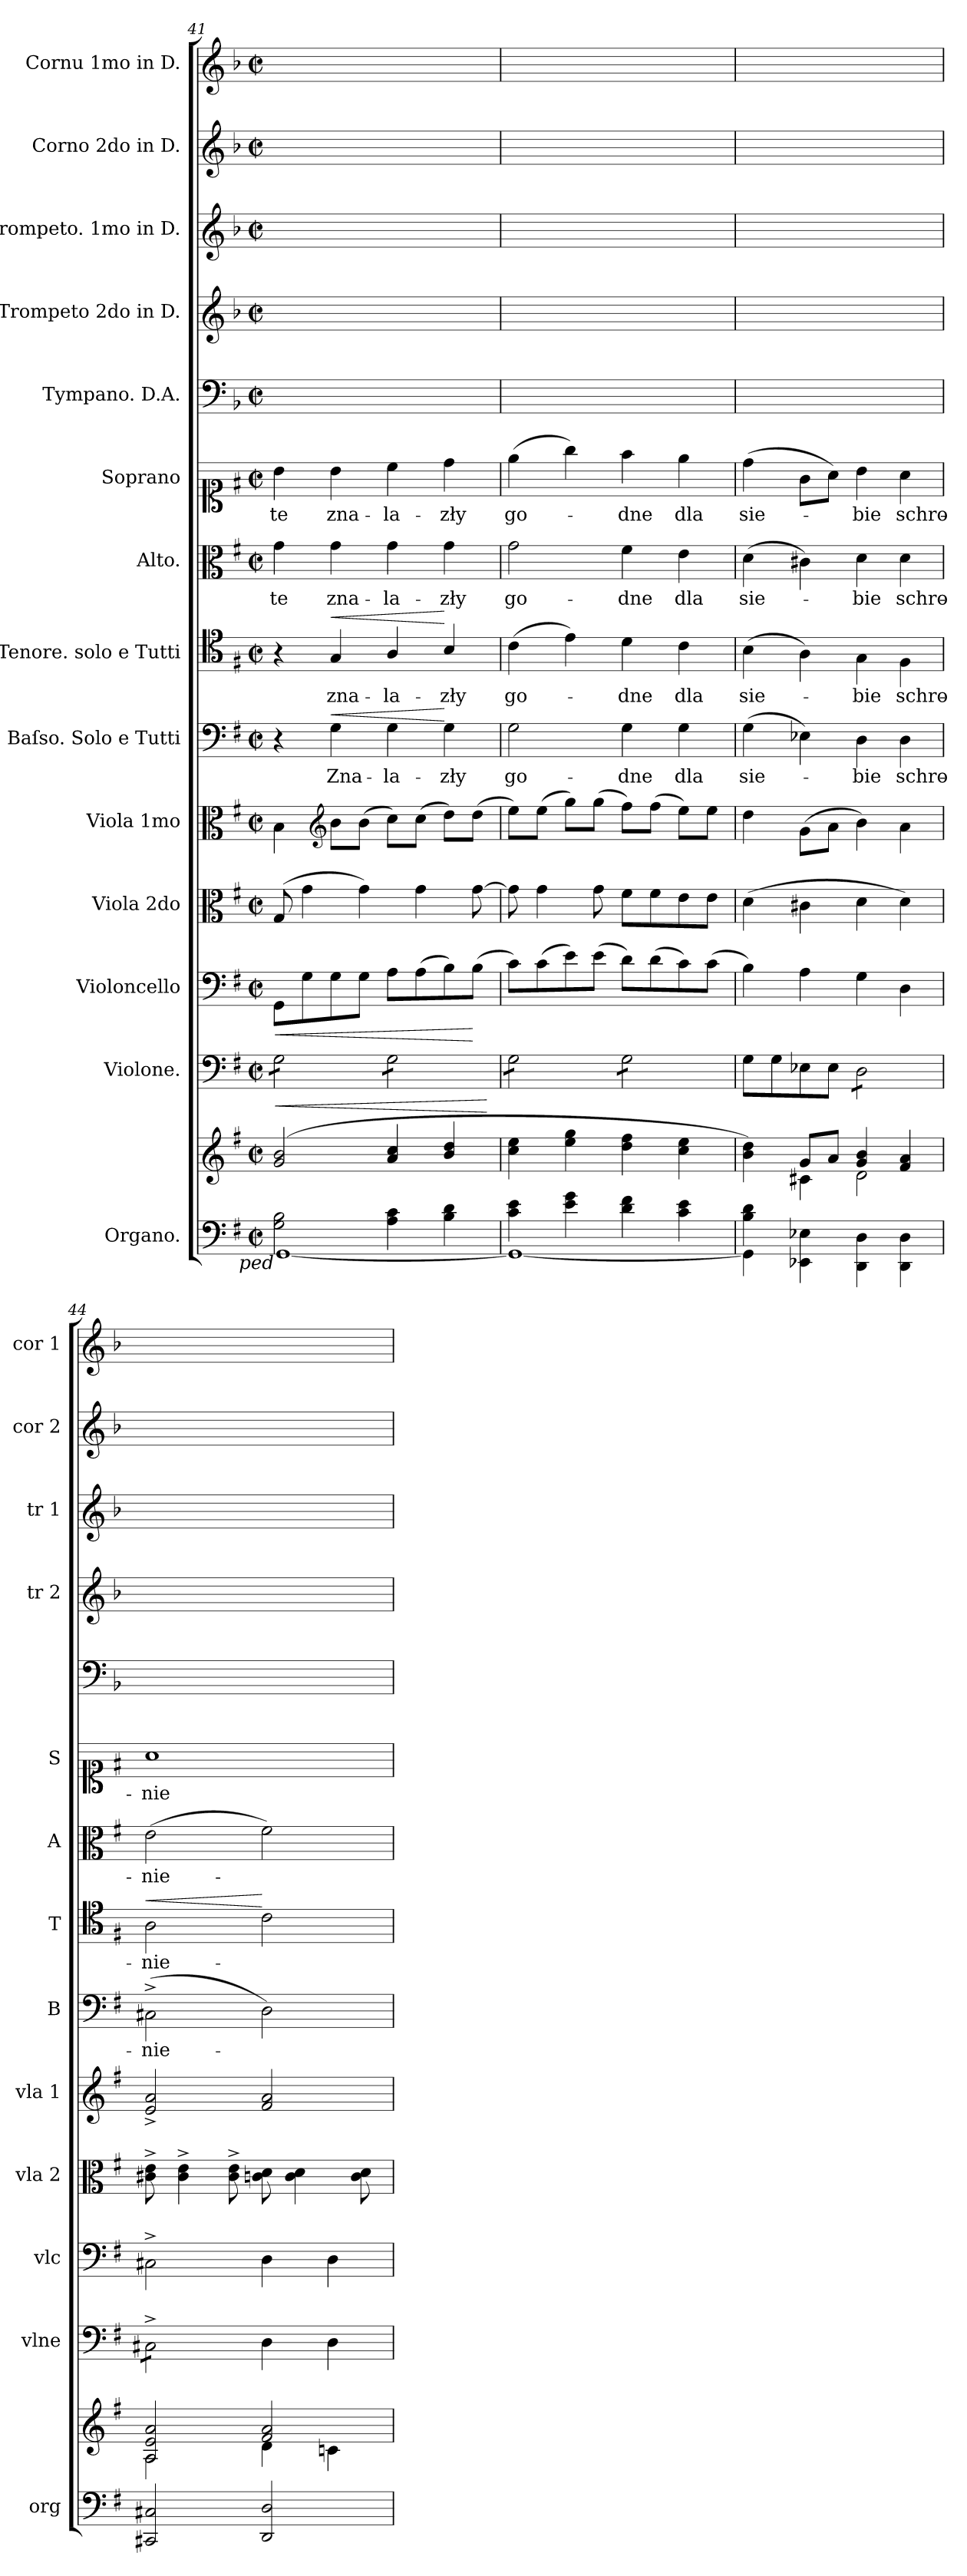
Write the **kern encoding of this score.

**kern	**kern	**dynam	**kern	**kern	**dynam	**kern	**kern	**kern	**text	**dynam	**kern	**text	**dynam	**kern	**text	**kern	**text	**kern	**kern	**kern	**kern	**kern
*part14	*part14	*part14	*part13	*part12	*part12	*part11	*part10	*part9	*part9	*part9	*part8	*part8	*part8	*part7	*part7	*part6	*part6	*part5	*part4	*part3	*part2	*part1
*staff15	*staff14	*staff14/15	*staff13	*staff12	*staff12	*staff11	*staff10	*staff9	*staff9	*staff9	*staff8	*staff8	*staff8	*staff7	*staff7	*staff6	*staff6	*staff5	*staff4	*staff3	*staff2	*staff1
*I"Organo.	*	*	*I"Violone.	*I"Violoncello	*	*I"Viola 2do	*I"Viola 1mo	*I"Baſso. Solo e Tutti	*	*	*I"Tenore. solo e Tutti	*	*	*I"Alto.	*	*I"Soprano	*	*I"Tympano. D.A.	*I"Trompeto 2do in D.	*I"Trompeto. 1mo in D.	*I"Corno 2do in D.	*I"Cornu 1mo in D.
*I'org	*	*	*I'vlne	*I'vlc	*	*I'vla 2	*I'vla 1	*I'B	*	*	*I'T	*	*	*I'A	*	*I'S	*	*	*I'tr 2	*I'tr 1	*I'cor 2	*I'cor 1
*clefF4	*clefG2	*	*clefF4	*clefF4	*	*clefC3	*clefC3	*clefF4	*	*	*clefC4	*	*	*clefC3	*	*clefC1	*	*clefF4	*clefG2	*clefG2	*clefG2	*clefG2
*	*	*	*	*	*	*	*	*	*	*	*	*	*	*	*	*	*	*ITrd-1c-2	*ITrd-1c-2	*ITrd-1c-2	*ITrd-1c-2	*ITrd-1c-2
*k[f#]	*k[f#]	*	*k[f#]	*k[f#]	*	*k[f#]	*k[f#]	*k[f#]	*	*	*k[f#]	*	*	*k[f#]	*	*k[f#]	*	*k[f#]	*k[f#]	*k[f#]	*k[f#]	*k[f#]
*G:	*G:	*	*G:	*G:	*	*G:	*G:	*G:	*	*	*G:	*	*	*G:	*	*G:	*	*G:	*G:	*G:	*G:	*G:
*M2/2	*M2/2	*	*M2/2	*M2/2	*	*M2/2	*M2/2	*M2/2	*	*	*M2/2	*	*	*M2/2	*	*M2/2	*	*M2/2	*M2/2	*M2/2	*M2/2	*M2/2
*met(c|)	*met(c|)	*	*met(c|)	*met(c|)	*	*met(c|)	*met(c|)	*met(c|)	*	*	*met(c|)	*	*	*met(c|)	*	*met(c|)	*	*met(c|)	*met(c|)	*met(c|)	*met(c|)	*met(c|)
=41	=41	=41	=41	=41	=41	=41	=41	=41	=41	=41	=41	=41	=41	=41	=41	=41	=41	=41	=41	=41	=41	=41
*^	*	*	*	*	*	*	*	*	*	*	*	*	*	*	*	*	*	*	*	*	*	*
!	!	!	!	!LO:TX:a:i:t=Colarco	!	!	!	!	!	!	!	!	!	!	!	!	!	!	!	!	!	!	!
!LO:TX:b:i:rj:t=ped	!	!	!	!	!	!	!	!	!	!	!	!	!	!	!	!	!	!	!	!	!	!	!
!	!	!	!LO:HP:a	!	!	!LO:HP:b	!	!	!	!	!	!	!	!	!	!	!	!	!	!	!	!	!
*	*	*	*	*tremolo	*	*	*	*	*	*	*	*	*	*	*	*	*	*	*	*	*	*	*
2G\ 2B\	[1GG\	(2g/ 2b/	<	8G\L	8GG\L	<	(8G/	4B\	4r	.	.	4r	.	.	4g\	-te	4b\	-te	1ryy	1ryy	1ryy	1ryy	1ryy
.	.	.	.	8G\	8G\	.	4g\	.	.	.	.	.	.	.	.	.	.	.	.	.	.	.	.
*	*	*	*	*	*	*	*	*clefG2	*	*	*	*	*	*	*	*	*	*	*	*	*	*	*
!	!	!	!	!	!	!	!	!	!	!	!LO:HP:a	!	!	!LO:HP:a	!	!	!	!	!	!	!	!	!
.	.	.	.	8G\	8G\	.	.	8b\L	4G\	Zna-	<	4G/	zna-	<	4g\	zna-	4b\	zna-	.	.	.	.	.
.	.	.	.	8G\J	8G\J	.	4g\)	(8b\J	.	.	.	.	.	.	.	.	.	.	.	.	.	.	.
4A\ 4c\	.	4a/ 4cc/	.	8G\L	8A\L	.	.	8cc\L)	4G\	-la-	.	4A/	-la-	.	4g\	-la-	4cc\	-la-	.	.	.	.	.
.	.	.	.	8G\	(8A\	.	4g\	(8cc\J	.	.	.	.	.	.	.	.	.	.	.	.	.	.	.
4B\ 4d\	.	4b/ 4dd/	.	8G\	8B\)	.	.	8dd\L)	4G\	-zły	[	4B/	-zły	[	4g\	-zły	4dd\	-zły	.	.	.	.	.
.	.	.	.	8G\J	(8B\J	[	[8g\	(8dd\J	.	.	.	.	.	.	.	.	.	.	.	.	.	.	.
*v	*v	*	*	*	*	*	*	*	*	*	*	*	*	*	*	*	*	*	*	*	*	*	*
.	.	[	.	.	.	.	.	.	.	.	.	.	.	.	.	.	.	.	.	.	.	.
=42	=42	=42	=42	=42	=42	=42	=42	=42	=42	=42	=42	=42	=42	=42	=42	=42	=42	=42	=42	=42	=42	=42
*^	*	*	*	*	*	*	*	*	*	*	*	*	*	*	*	*	*	*	*	*	*	*
4c\ 4e\	1GG\_	4cc\ 4ee\	.	8G\L	8c\L)	.	8g\]	8ee\L)	2G\	go-	.	(4c\	go-	.	2g\	go-	(4ee\	go-	1ryy	1ryy	1ryy	1ryy	1ryy
.	.	.	.	8G\	(8c\	.	4g\	(8ee\J	.	.	.	.	.	.	.	.	.	.	.	.	.	.	.
4e\ 4g\	.	4ee\ 4gg\	.	8G\	8e\)	.	.	8gg\L)	.	.	.	4e\)	.	.	.	.	4gg\)	.	.	.	.	.	.
.	.	.	.	8G\J	(8e\J	.	8g\	(8gg\J	.	.	.	.	.	.	.	.	.	.	.	.	.	.	.
4d\ 4f#\	.	4dd\ 4ff#\	.	8G\L	8d\L)	.	8f#\L	8ff#\L)	4G\	-dne	.	4d\	-dne	.	4f#\	-dne	4ff#\	-dne	.	.	.	.	.
.	.	.	.	8G\	(8d\	.	8f#\	(8ff#\J	.	.	.	.	.	.	.	.	.	.	.	.	.	.	.
4c\ 4e\	.	4cc\ 4ee\	.	8G\	8c\)	.	8e\	8ee\L)	4G\	dla	.	4c\	dla	.	4e\	dla	4ee\	dla	.	.	.	.	.
.	.	.	.	8G\J	(8c\J	.	8e\J	8ee\J	.	.	.	.	.	.	.	.	.	.	.	.	.	.	.
*	*	*	*	*Xtremolo	*	*	*	*	*	*	*	*	*	*	*	*	*	*	*	*	*	*	*
=43	=43	=43	=43	=43	=43	=43	=43	=43	=43	=43	=43	=43	=43	=43	=43	=43	=43	=43	=43	=43	=43	=43	=43
*	*	*^	*	*	*	*	*	*	*	*	*	*	*	*	*	*	*	*	*	*	*	*	*
4B\ 4d\	4GG\]	4b\ 4dd\)	4ryy	.	8G\L	4B\)	.	(4d\	4dd\	(4G\	sie-	.	(4B\	sie-	.	(4d\	sie-	(4dd\	sie-	1ryy	1ryy	1ryy	1ryy	1ryy
.	.	.	.	.	8G\	.	.	.	.	.	.	.	.	.	.	.	.	.	.	.	.	.	.	.
2.d/yy	4EE-X\ 4E-X\	8g/L	4c#X\	.	8E-X\	4A\	.	4c#X\	(8g\L	4E-X\)	.	.	4A\)	.	.	4c#X\)	.	8g\L	.	.	.	.	.	.
.	.	8a/J	.	.	8E-\J	.	.	.	8a\J	.	.	.	.	.	.	.	.	8a\J)	.	.	.	.	.	.
*	*	*	*	*	*tremolo	*	*	*	*	*	*	*	*	*	*	*	*	*	*	*	*	*	*	*
.	4DD\ 4D\	4g/ 4b/	2d\	.	8D\L	4G\	.	4d\	4b\)	4D\	-bie	.	4G\	-bie	.	4d\	-bie	4b\	-bie	.	.	.	.	.
.	.	.	.	.	8D\	.	.	.	.	.	.	.	.	.	.	.	.	.	.	.	.	.	.	.
.	4DD\ 4D\	4f#/ 4a/	.	.	8D\	4D\	.	4d\)	4a\	4D\	schro-	.	4F#\	schro-	.	4d\	schro-	4a\	schro-	.	.	.	.	.
.	.	.	.	.	8D\J	.	.	.	.	.	.	.	.	.	.	.	.	.	.	.	.	.	.	.
=44	=44	=44	=44	=44	=44	=44	=44	=44	=44	=44	=44	=44	=44	=44	=44	=44	=44	=44	=44	=44	=44	=44	=44	=44
!	!	!	!	!	!	!	!	!	!	!	!	!	!	!	!LO:HP:a	!	!	!	!	!	!	!	!	!
*v	*v	*	*	*	*	*	*	*	*	*	*	*	*	*	*	*	*	*	*	*	*	*	*	*
2CC#X/ 2C#X/	2A/ 2e/ 2a/	2A\	.	8C#X^\L	2C#X^\	.	8c#X^\ 8e^\	2e^/ 2a^/	(2C#X^\	-nie-	.	2A\	-nie-	<	(2e\	-nie-	1a\	-nie-	1ryy	1ryy	1ryy	1ryy	1ryy
.	.	.	.	8C#X^\	.	.	4c#^\ 4e^\	.	.	.	.	.	.	.	.	.	.	.	.	.	.	.	.
.	.	.	.	8C#X^\	.	.	.	.	.	.	.	.	.	.	.	.	.	.	.	.	.	.	.
.	.	.	.	8C#X^\J	.	.	8c#^\ 8e^\	.	.	.	.	.	.	.	.	.	.	.	.	.	.	.	.
*	*	*	*	*Xtremolo	*	*	*	*	*	*	*	*	*	*	*	*	*	*	*	*	*	*	*
2DD/ 2D/	2f#/ 2a/	4d\	.	4D\	4D\	.	8cn\ 8d\	2f#/ 2a/	2D\)	.	.	2c\	.	[	2f#\)	.	.	.	.	.	.	.	.
.	.	.	.	.	.	.	4c\ 4d\	.	.	.	.	.	.	.	.	.	.	.	.	.	.	.	.
.	.	4cn\	.	4D\	4D\	.	.	.	.	.	.	.	.	.	.	.	.	.	.	.	.	.	.
.	.	.	.	.	.	.	8c\ 8d\	.	.	.	.	.	.	.	.	.	.	.	.	.	.	.	.
*	*v	*v	*	*	*	*	*	*	*	*	*	*	*	*	*	*	*	*	*	*	*	*	*
=	=	=	=	=	=	=	=	=	=	=	=	=	=	=	=	=	=	=	=	=	=	=
*-	*-	*-	*-	*-	*-	*-	*-	*-	*-	*-	*-	*-	*-	*-	*-	*-	*-	*-	*-	*-	*-	*-
